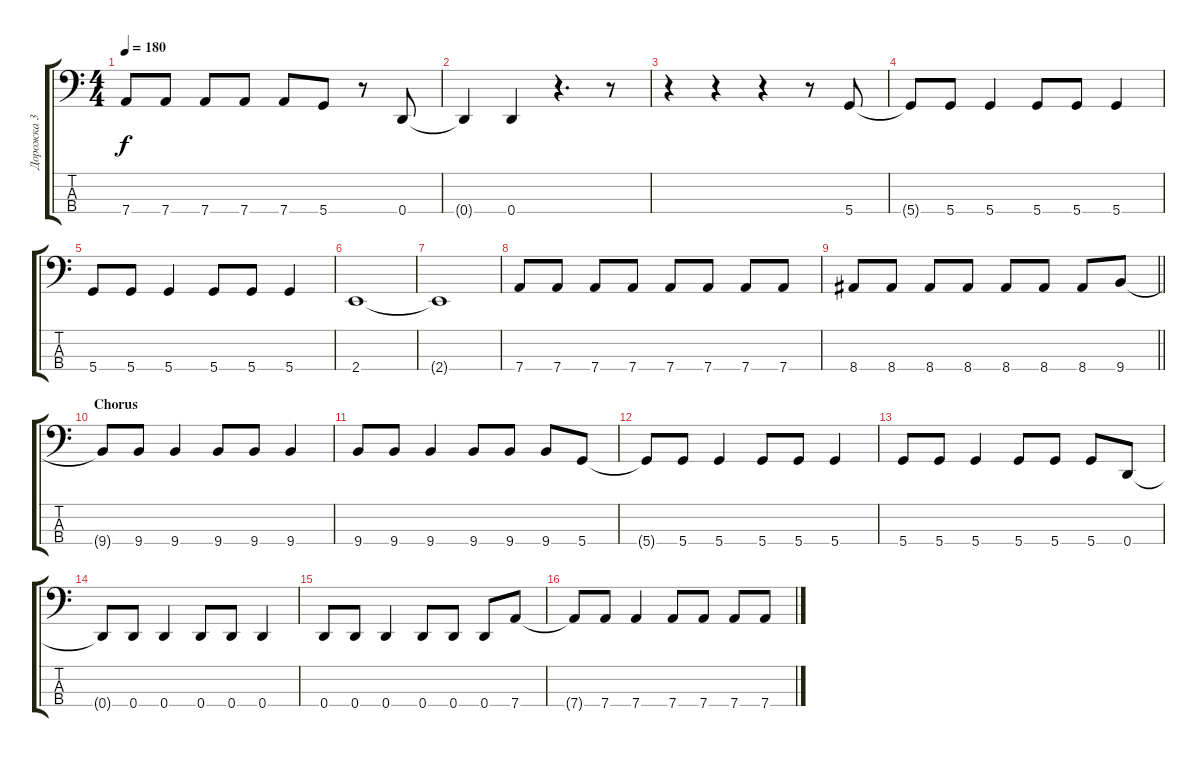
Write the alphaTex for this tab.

\track ("Дорожка 3" "Дорожка 3") {instrument electricbassfinger}
\staff {score tabs}
\tuning (G2 D2 A1 D1) {hide}
\ts (4 4)
\tempo 180
\clef f4
\ks c
7.4.8{dy f} 7.4.8 7.4.8 7.4.8 7.4.8 5.4.8 r.8 0.4.8 |
0.4{t}.4 0.4.4 r.4{d} r.8 |
r.4 r.4 r.4 r.8 5.4.8 |
5.4{t}.8 5.4.8 5.4.4 5.4.8 5.4.8 5.4.4 |
5.4.8 5.4.8 5.4.4 5.4.8 5.4.8 5.4.4 |
2.4.1{volume 12} |
2.4{t}.1 |
7.4.8{volume 16} 7.4.8 7.4.8 7.4.8 7.4.8 7.4.8 7.4.8 7.4.8 |
\barLineRight lightlight
8.4.8 8.4.8 8.4.8 8.4.8 8.4.8 8.4.8 8.4.8 9.4.8 |
\section ("" "Chorus")
9.4{t}.8 9.4.8 9.4.4 9.4.8 9.4.8 9.4.4 |
9.4.8 9.4.8 9.4.4 9.4.8 9.4.8 9.4.8 5.4.8 |
5.4{t}.8 5.4.8 5.4.4 5.4.8 5.4.8 5.4.4 |
5.4.8 5.4.8 5.4.4 5.4.8 5.4.8 5.4.8 0.4.8 |
0.4{t}.8 0.4.8 0.4.4 0.4.8 0.4.8 0.4.4 |
0.4.8 0.4.8 0.4.4 0.4.8 0.4.8 0.4.8 7.4.8 |
7.4{t}.8 7.4.8 7.4.4 7.4.8 7.4.8 7.4.8 7.4.8
